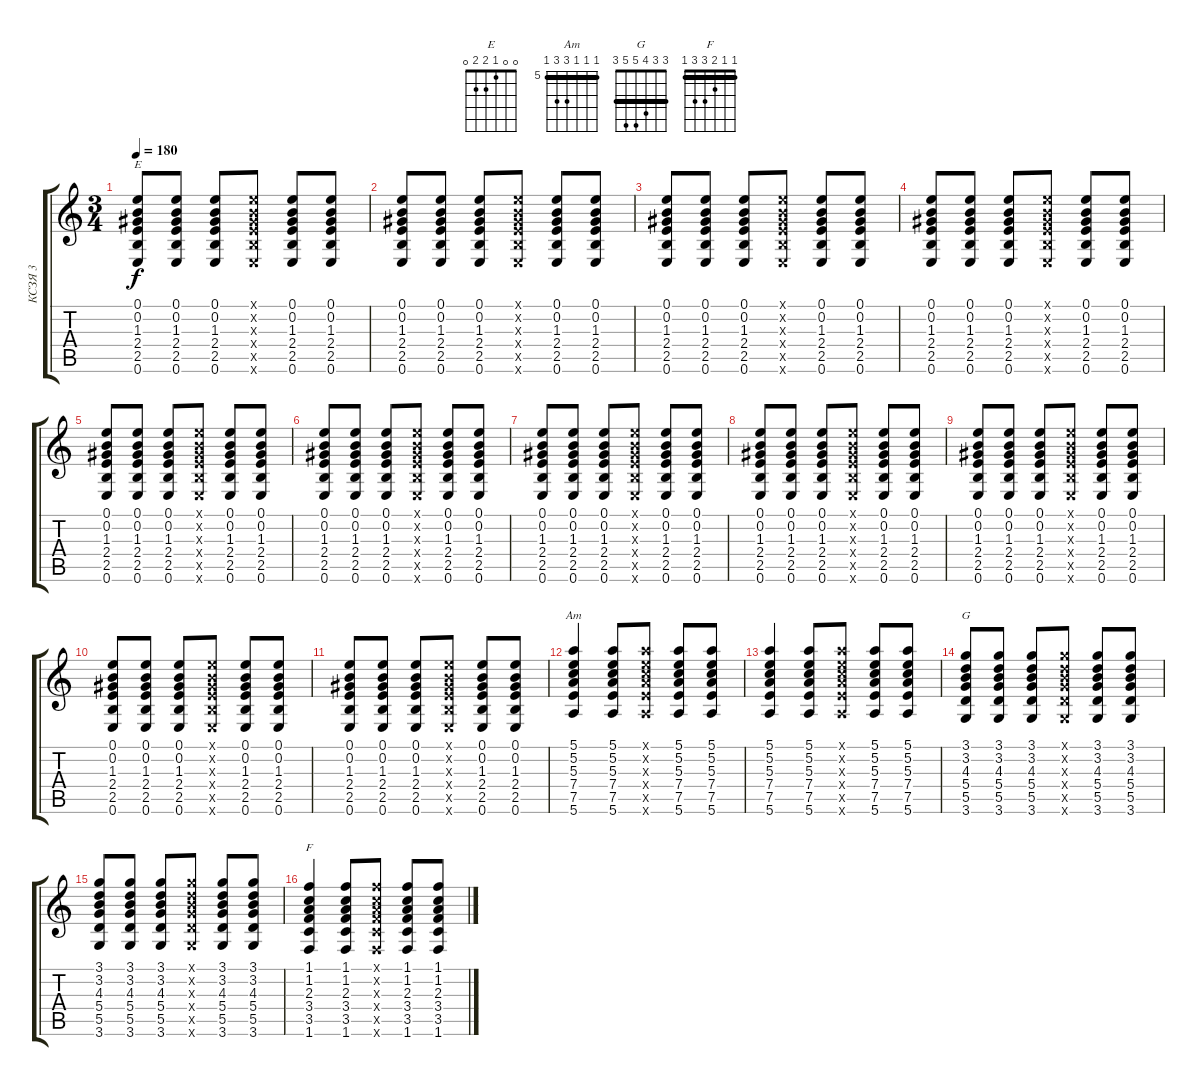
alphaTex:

\track ("КСЗЯ 3" "КСЗЯ 3") {instrument acousticguitarnylon}
\staff {score tabs}
\tuning (E4 B3 G3 D3 A2 E2) {hide}
\chord ("E" 0 0 1 2 2 0)
\chord ("Am" 5 5 5 7 7 5) {firstfret 5 barre 5}
\chord ("G" 3 3 4 5 5 3) {barre 3}
\chord ("F" 1 1 2 3 3 1) {barre 1}
\ts (3 4)
\tempo 180
\clef g2
\ks c
(0.1 0.2 1.3 2.4 2.5 0.6).8{ch "E" dy f} (0.1 0.2 1.3 2.4 2.5 0.6).8 (0.1 0.2 1.3 2.4 2.5 0.6).8 (0.1{x} 0.2{x} 1.3{x} 2.4{x} 2.5{x} 0.6{x}).8 (0.1 0.2 1.3 2.4 2.5 0.6).8 (0.1 0.2 1.3 2.4 2.5 0.6).8 |
(0.1 0.2 1.3 2.4 2.5 0.6).8 (0.1 0.2 1.3 2.4 2.5 0.6).8 (0.1 0.2 1.3 2.4 2.5 0.6).8 (0.1{x} 0.2{x} 1.3{x} 2.4{x} 2.5{x} 0.6{x}).8 (0.1 0.2 1.3 2.4 2.5 0.6).8 (0.1 0.2 1.3 2.4 2.5 0.6).8 |
(0.1 0.2 1.3 2.4 2.5 0.6).8 (0.1 0.2 1.3 2.4 2.5 0.6).8 (0.1 0.2 1.3 2.4 2.5 0.6).8 (0.1{x} 0.2{x} 1.3{x} 2.4{x} 2.5{x} 0.6{x}).8 (0.1 0.2 1.3 2.4 2.5 0.6).8 (0.1 0.2 1.3 2.4 2.5 0.6).8 |
(0.1 0.2 1.3 2.4 2.5 0.6).8 (0.1 0.2 1.3 2.4 2.5 0.6).8 (0.1 0.2 1.3 2.4 2.5 0.6).8 (0.1{x} 0.2{x} 1.3{x} 2.4{x} 2.5{x} 0.6{x}).8 (0.1 0.2 1.3 2.4 2.5 0.6).8 (0.1 0.2 1.3 2.4 2.5 0.6).8 |
(0.1 0.2 1.3 2.4 2.5 0.6).8 (0.1 0.2 1.3 2.4 2.5 0.6).8 (0.1 0.2 1.3 2.4 2.5 0.6).8 (0.1{x} 0.2{x} 1.3{x} 2.4{x} 2.5{x} 0.6{x}).8 (0.1 0.2 1.3 2.4 2.5 0.6).8 (0.1 0.2 1.3 2.4 2.5 0.6).8 |
(0.1 0.2 1.3 2.4 2.5 0.6).8 (0.1 0.2 1.3 2.4 2.5 0.6).8 (0.1 0.2 1.3 2.4 2.5 0.6).8 (0.1{x} 0.2{x} 1.3{x} 2.4{x} 2.5{x} 0.6{x}).8 (0.1 0.2 1.3 2.4 2.5 0.6).8 (0.1 0.2 1.3 2.4 2.5 0.6).8 |
(0.1 0.2 1.3 2.4 2.5 0.6).8 (0.1 0.2 1.3 2.4 2.5 0.6).8 (0.1 0.2 1.3 2.4 2.5 0.6).8 (0.1{x} 0.2{x} 1.3{x} 2.4{x} 2.5{x} 0.6{x}).8 (0.1 0.2 1.3 2.4 2.5 0.6).8 (0.1 0.2 1.3 2.4 2.5 0.6).8 |
(0.1 0.2 1.3 2.4 2.5 0.6).8 (0.1 0.2 1.3 2.4 2.5 0.6).8 (0.1 0.2 1.3 2.4 2.5 0.6).8 (0.1{x} 0.2{x} 1.3{x} 2.4{x} 2.5{x} 0.6{x}).8 (0.1 0.2 1.3 2.4 2.5 0.6).8 (0.1 0.2 1.3 2.4 2.5 0.6).8 |
(0.1 0.2 1.3 2.4 2.5 0.6).8 (0.1 0.2 1.3 2.4 2.5 0.6).8 (0.1 0.2 1.3 2.4 2.5 0.6).8 (0.1{x} 0.2{x} 1.3{x} 2.4{x} 2.5{x} 0.6{x}).8 (0.1 0.2 1.3 2.4 2.5 0.6).8 (0.1 0.2 1.3 2.4 2.5 0.6).8 |
(0.1 0.2 1.3 2.4 2.5 0.6).8 (0.1 0.2 1.3 2.4 2.5 0.6).8 (0.1 0.2 1.3 2.4 2.5 0.6).8 (0.1{x} 0.2{x} 1.3{x} 2.4{x} 2.5{x} 0.6{x}).8 (0.1 0.2 1.3 2.4 2.5 0.6).8 (0.1 0.2 1.3 2.4 2.5 0.6).8 |
(0.1 0.2 1.3 2.4 2.5 0.6).8 (0.1 0.2 1.3 2.4 2.5 0.6).8 (0.1 0.2 1.3 2.4 2.5 0.6).8 (0.1{x} 0.2{x} 1.3{x} 2.4{x} 2.5{x} 0.6{x}).8 (0.1 0.2 1.3 2.4 2.5 0.6).8 (0.1 0.2 1.3 2.4 2.5 0.6).8 |
(5.1 5.2 5.3 7.4 7.5 5.6).4{ch "Am"} (5.1 5.2 5.3 7.4 7.5 5.6).8 (5.1{x} 5.2{x} 5.3{x} 7.4{x} 7.5{x} 5.6{x}).8 (5.1 5.2 5.3 7.4 7.5 5.6).8 (5.1 5.2 5.3 7.4 7.5 5.6).8 |
(5.1 5.2 5.3 7.4 7.5 5.6).4 (5.1 5.2 5.3 7.4 7.5 5.6).8 (5.1{x} 5.2{x} 5.3{x} 7.4{x} 7.5{x} 5.6{x}).8 (5.1 5.2 5.3 7.4 7.5 5.6).8 (5.1 5.2 5.3 7.4 7.5 5.6).8 |
(3.1 3.2 4.3 5.4 5.5 3.6).8{ch "G"} (3.1 3.2 4.3 5.4 5.5 3.6).8 (3.1 3.2 4.3 5.4 5.5 3.6).8 (3.1{x} 3.2{x} 4.3{x} 5.4{x} 5.5{x} 3.6{x}).8 (3.1 3.2 4.3 5.4 5.5 3.6).8 (3.1 3.2 4.3 5.4 5.5 3.6).8 |
(3.1 3.2 4.3 5.4 5.5 3.6).8 (3.1 3.2 4.3 5.4 5.5 3.6).8 (3.1 3.2 4.3 5.4 5.5 3.6).8 (3.1{x} 3.2{x} 4.3{x} 5.4{x} 5.5{x} 3.6{x}).8 (3.1 3.2 4.3 5.4 5.5 3.6).8 (3.1 3.2 4.3 5.4 5.5 3.6).8 |
(1.1 1.2 2.3 3.4 3.5 1.6).4{ch "F"} (1.1 1.2 2.3 3.4 3.5 1.6).8 (1.1{x} 1.2{x} 2.3{x} 3.4{x} 3.5{x} 1.6{x}).8 (1.1 1.2 2.3 3.4 3.5 1.6).8 (1.1 1.2 2.3 3.4 3.5 1.6).8
